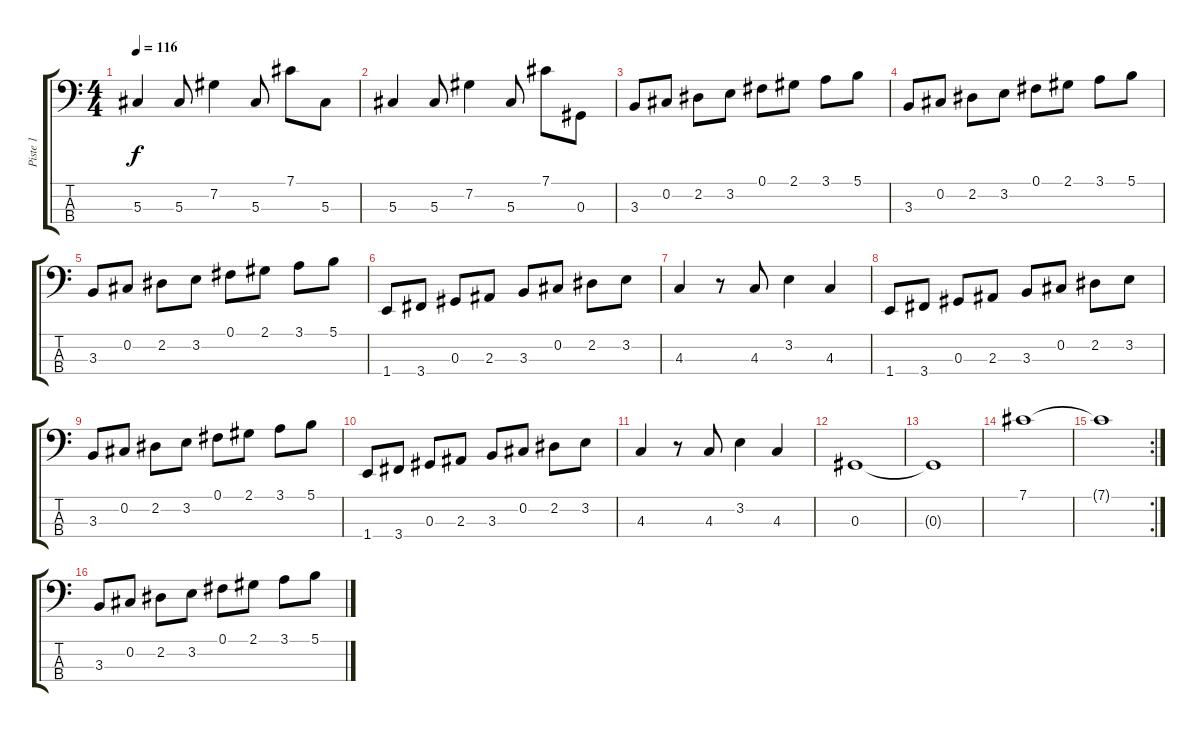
\track ("Piste 1" "Piste 1") {instrument acousticbass}
\staff {score tabs}
\tuning (Gb2 Db2 Ab1 Eb1) {hide}
\ts (4 4)
\tempo 116
\clef f4
\ks c
5.3.4{dy f} 5.3.8 7.2.4 5.3.8 7.1.8 5.3.8 |
5.3.4 5.3.8 7.2.4 5.3.8 7.1.8 0.3.8 |
3.3.8 0.2.8 2.2.8 3.2.8 0.1.8 2.1.8 3.1.8 5.1.8 |
3.3.8 0.2.8 2.2.8 3.2.8 0.1.8 2.1.8 3.1.8 5.1.8 |
3.3.8 0.2.8 2.2.8 3.2.8 0.1.8 2.1.8 3.1.8 5.1.8 |
1.4.8 3.4.8 0.3.8 2.3.8 3.3.8 0.2.8 2.2.8 3.2.8 |
4.3.4 r.8 4.3.8 3.2.4 4.3.4 |
1.4.8 3.4.8 0.3.8 2.3.8 3.3.8 0.2.8 2.2.8 3.2.8 |
3.3.8 0.2.8 2.2.8 3.2.8 0.1.8 2.1.8 3.1.8 5.1.8 |
1.4.8 3.4.8 0.3.8 2.3.8 3.3.8 0.2.8 2.2.8 3.2.8 |
4.3.4 r.8 4.3.8 3.2.4 4.3.4 |
0.3.1 |
0.3{t}.1 |
7.1.1 |
\rc 2
7.1{t}.1 |
3.3.8 0.2.8 2.2.8 3.2.8 0.1.8 2.1.8 3.1.8 5.1.8
